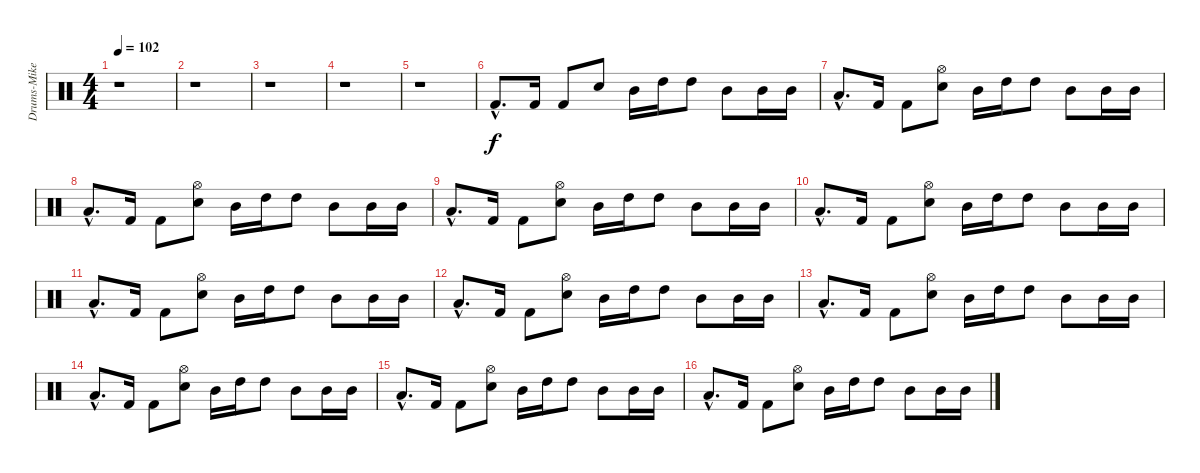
\track ("Drums-Mike Portnoy" "Drums-Mike") {instrument percussion}
\staff {score}
\articulation defaults
\ts (4 4)
\tempo 102
\clef neutral
\ks c
r.1{dy f} |
r.1 |
r.1 |
r.1 |
r.1 |
"Kick (hit) 2"{hac}.8{d} "Kick (hit) 2".16 "Kick (hit) 2".8 "Electric Snare (hit)".8 "Mid Tom (hit)".16 "High Tom (hit)".16 "High Tom (hit)".8 "Mid Tom (hit)".8 "Mid Tom (hit)".16 "Mid Tom (hit)".16 |
"Low Tom (hit)"{hac}.8{d} "Kick (hit) 2".16 "Kick (hit) 2".8 ("Hi-Hat (open)" "Electric Snare (hit)").8 "Mid Tom (hit)".16 "High Tom (hit)".16 "High Tom (hit)".8 "Mid Tom (hit)".8 "Mid Tom (hit)".16 "Mid Tom (hit)".16 |
"Low Tom (hit)"{hac}.8{d} "Kick (hit) 2".16 "Kick (hit) 2".8 ("Hi-Hat (open)" "Electric Snare (hit)").8 "Mid Tom (hit)".16 "High Tom (hit)".16 "High Tom (hit)".8 "Mid Tom (hit)".8 "Mid Tom (hit)".16 "Mid Tom (hit)".16 |
"Low Tom (hit)"{hac}.8{d} "Kick (hit) 2".16 "Kick (hit) 2".8 ("Hi-Hat (open)" "Electric Snare (hit)").8 "Mid Tom (hit)".16 "High Tom (hit)".16 "High Tom (hit)".8 "Mid Tom (hit)".8 "Mid Tom (hit)".16 "Mid Tom (hit)".16 |
"Low Tom (hit)"{hac}.8{d} "Kick (hit) 2".16 "Kick (hit) 2".8 ("Hi-Hat (open)" "Electric Snare (hit)").8 "Mid Tom (hit)".16 "High Tom (hit)".16 "High Tom (hit)".8 "Mid Tom (hit)".8 "Mid Tom (hit)".16 "Mid Tom (hit)".16 |
"Low Tom (hit)"{hac}.8{d} "Kick (hit) 2".16 "Kick (hit) 2".8 ("Hi-Hat (open)" "Electric Snare (hit)").8 "Mid Tom (hit)".16 "High Tom (hit)".16 "High Tom (hit)".8 "Mid Tom (hit)".8 "Mid Tom (hit)".16 "Mid Tom (hit)".16 |
"Low Tom (hit)"{hac}.8{d} "Kick (hit) 2".16 "Kick (hit) 2".8 ("Hi-Hat (open)" "Electric Snare (hit)").8 "Mid Tom (hit)".16 "High Tom (hit)".16 "High Tom (hit)".8 "Mid Tom (hit)".8 "Mid Tom (hit)".16 "Mid Tom (hit)".16 |
"Low Tom (hit)"{hac}.8{d} "Kick (hit) 2".16 "Kick (hit) 2".8 ("Hi-Hat (open)" "Electric Snare (hit)").8 "Mid Tom (hit)".16 "High Tom (hit)".16 "High Tom (hit)".8 "Mid Tom (hit)".8 "Mid Tom (hit)".16 "Mid Tom (hit)".16 |
"Low Tom (hit)"{hac}.8{d} "Kick (hit) 2".16 "Kick (hit) 2".8 ("Hi-Hat (open)" "Electric Snare (hit)").8 "Mid Tom (hit)".16 "High Tom (hit)".16 "High Tom (hit)".8 "Mid Tom (hit)".8 "Mid Tom (hit)".16 "Mid Tom (hit)".16 |
"Low Tom (hit)"{hac}.8{d} "Kick (hit) 2".16 "Kick (hit) 2".8 ("Hi-Hat (open)" "Electric Snare (hit)").8 "Mid Tom (hit)".16 "High Tom (hit)".16 "High Tom (hit)".8 "Mid Tom (hit)".8 "Mid Tom (hit)".16 "Mid Tom (hit)".16 |
"Low Tom (hit)"{hac}.8{d} "Kick (hit) 2".16 "Kick (hit) 2".8 ("Hi-Hat (open)" "Electric Snare (hit)").8 "Mid Tom (hit)".16 "High Tom (hit)".16 "High Tom (hit)".8 "Mid Tom (hit)".8 "Mid Tom (hit)".16 "Mid Tom (hit)".16
